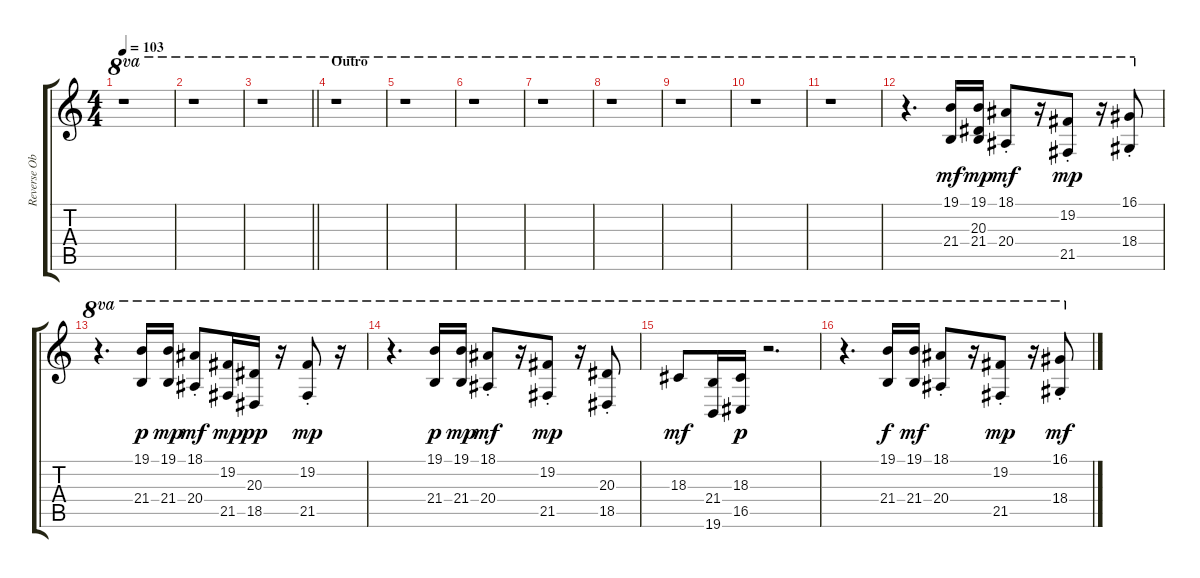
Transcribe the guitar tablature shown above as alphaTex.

\track ("Reverse Oboe" "Reverse Ob") {instrument recorder}
\staff {score tabs}
\tuning (E4 B3 G3 D3 A2 E2) {hide}
\ts (4 4)
\tempo 103
\clef g2
\ks c
r.1{ot 8va dy f} |
r.1{ot 8va} |
\barLineRight lightlight
r.1{ot 8va} |
\section ("" "Outro")
r.1{ot 8va} |
r.1{ot 8va} |
r.1{ot 8va} |
r.1{ot 8va} |
r.1{ot 8va} |
r.1{ot 8va} |
r.1{ot 8va} |
r.1{ot 8va} |
r.4{d ot 8va} (19.1 21.4).16{ot 8va dy mf} (19.1 20.3 21.4).16{ot 8va dy mp} (18.1{st} 20.4{st}).8{ot 8va dy mf} r.16{ot 8va} (19.2{st} 21.5{st}).8{ot 8va dy mp} r.16{ot 8va} (16.1{st} 18.4{st}).8{ot 8va} |
r.4{d ot 8va} (19.1 21.4).16{ot 8va dy p} (19.1 21.4).16{ot 8va dy mp} (18.1{st} 20.4{st}).8{ot 8va dy mf} (19.2 21.5).16{ot 8va dy mp} (20.3 18.5).16{ot 8va dy pp} r.16{ot 8va} (19.2{st} 21.5{st}).8{ot 8va dy mp} r.16{ot 8va} |
r.4{d ot 8va} (19.1 21.4).16{ot 8va dy p} (19.1 21.4).16{ot 8va dy mp} (18.1{st} 20.4{st}).8{ot 8va dy mf} r.16{ot 8va} (19.2{st} 21.5{st}).8{ot 8va dy mp} r.16{ot 8va} (20.3{st} 18.5{st}).8{ot 8va} |
18.3.8{ot 8va dy mf} (21.4 19.6).16{ot 8va} (18.3 16.5).16{ot 8va dy p} r.2{d ot 8va} |
r.4{d ot 8va} (19.1 21.4).16{ot 8va dy f} (19.1 21.4).16{ot 8va dy mf} (18.1{st} 20.4{st}).8{ot 8va} r.16{ot 8va} (19.2{st} 21.5{st}).8{ot 8va dy mp} r.16{ot 8va} (16.1{st} 18.4{st}).8{ot 8va dy mf}
